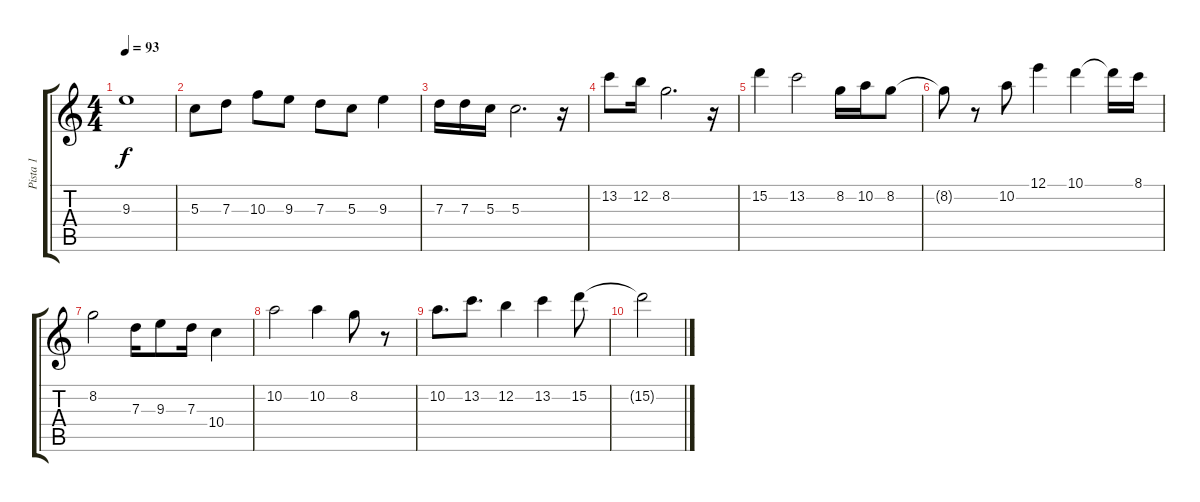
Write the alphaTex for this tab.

\track ("Pista 1" "Pista 1") {instrument overdrivenguitar}
\staff {score tabs}
\tuning (E4 B3 G3 D3 A2 E2) {hide}
\ts (4 4)
\tempo 93
\clef g2
\ks c
9.3.1{dy f instrument overdrivenguitar} |
5.3.8 7.3.8 10.3.8 9.3.8 7.3.8 5.3.8 9.3.4 |
7.3.16 7.3.16 5.3.16 5.3.2{d} r.16 |
13.2.8 12.2.16 8.2.2{d} r.16 |
15.2.4 13.2.2 8.2.16 10.2.16 8.2.8 |
8.2{t}.8 r.8 10.2.8 12.1.4 10.1.4 10.1{t}.16 8.1.16 |
8.2.2 7.3.16 9.3.8 7.3.16 10.4.4 |
10.2.2 10.2.4 8.2.8 r.8 |
10.2.8{d} 13.2.8{d} 12.2.4 13.2.4 15.2.8 |
15.2{t}.2
